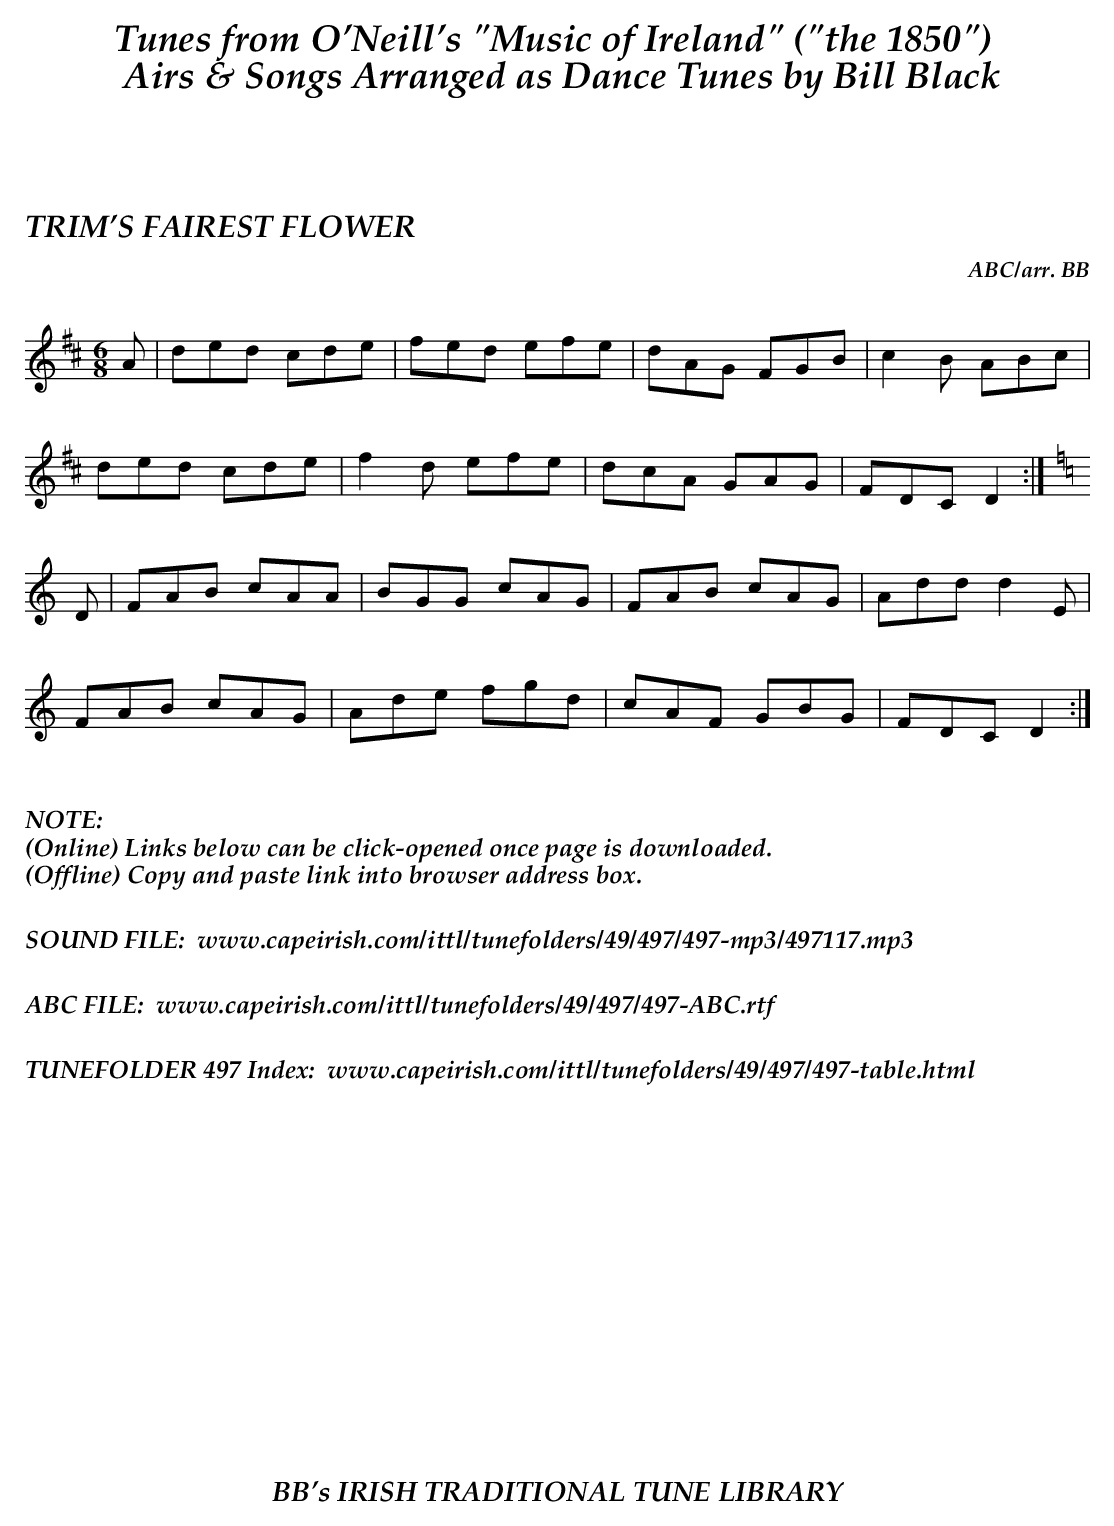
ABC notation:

X:1
T:TRIM'S FAIREST FLOWER
C:ABC/arr. BB
M:6/8
L:1/8
K:D
A|ded cde|fed efe|dAG FGB|c2B ABc|
ded cde|f2d efe|dcA GAG|FDC D2 :|
K:Ddor
D|FAB cAA|BGG cAG|FAB cAG|Add d2E|
FAB cAG|Ade fgd|cAF GBG|FDC D2 :|
%%vskip .3in
%%textoption left
%%textfont "Palatino-BoldItalic" 16
%%begintext
%%NOTE:
(Online) Links below can be click-opened once page is downloaded.
(Offline) Copy and paste link into browser address box.
%%
%%
SOUND FILE:  www.capeirish.com/ittl/tunefolders/49/497/497-mp3/497117.mp3
%%
%%
ABC FILE:  www.capeirish.com/ittl/tunefolders/49/497/497-ABC.rtf
%%
%%
TUNEFOLDER 497 Index:  www.capeirish.com/ittl/tunefolders/49/497/497-table.html
